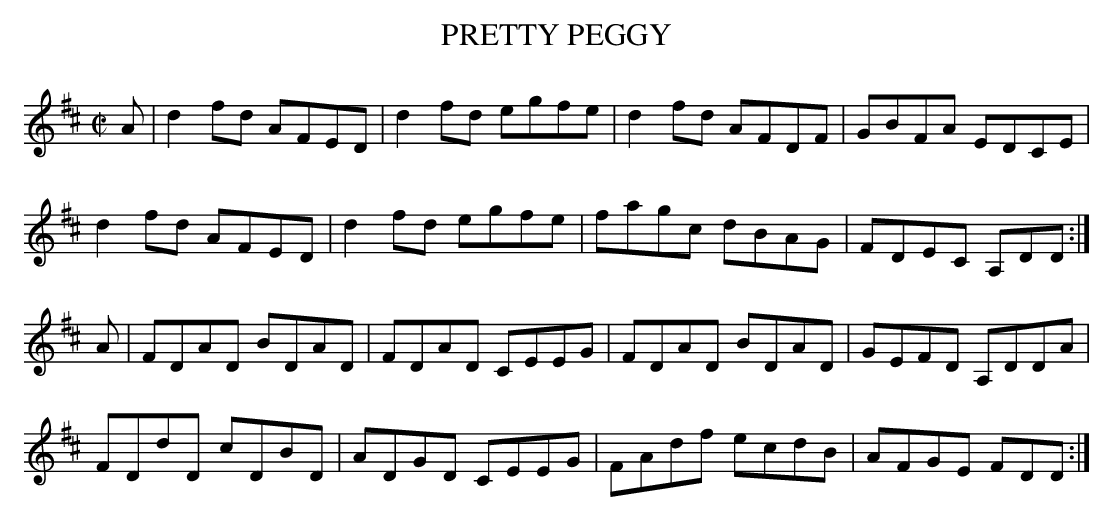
X:1
T:PRETTY PEGGY
M:C|
L:1/8
K:D
A|d2fd AFED|d2fd egfe|d2fd AFDF|GBFA EDCE|
d2fd AFED|d2fd egfe|fagc dBAG|FDEC A,DD :|
A|FDAD BDAD|FDAD CEEG|FDAD BDAD|GEFD A,DDA|
FDdD cDBD|ADGD CEEG|FAdf ecdB|AFGE FDD :|
